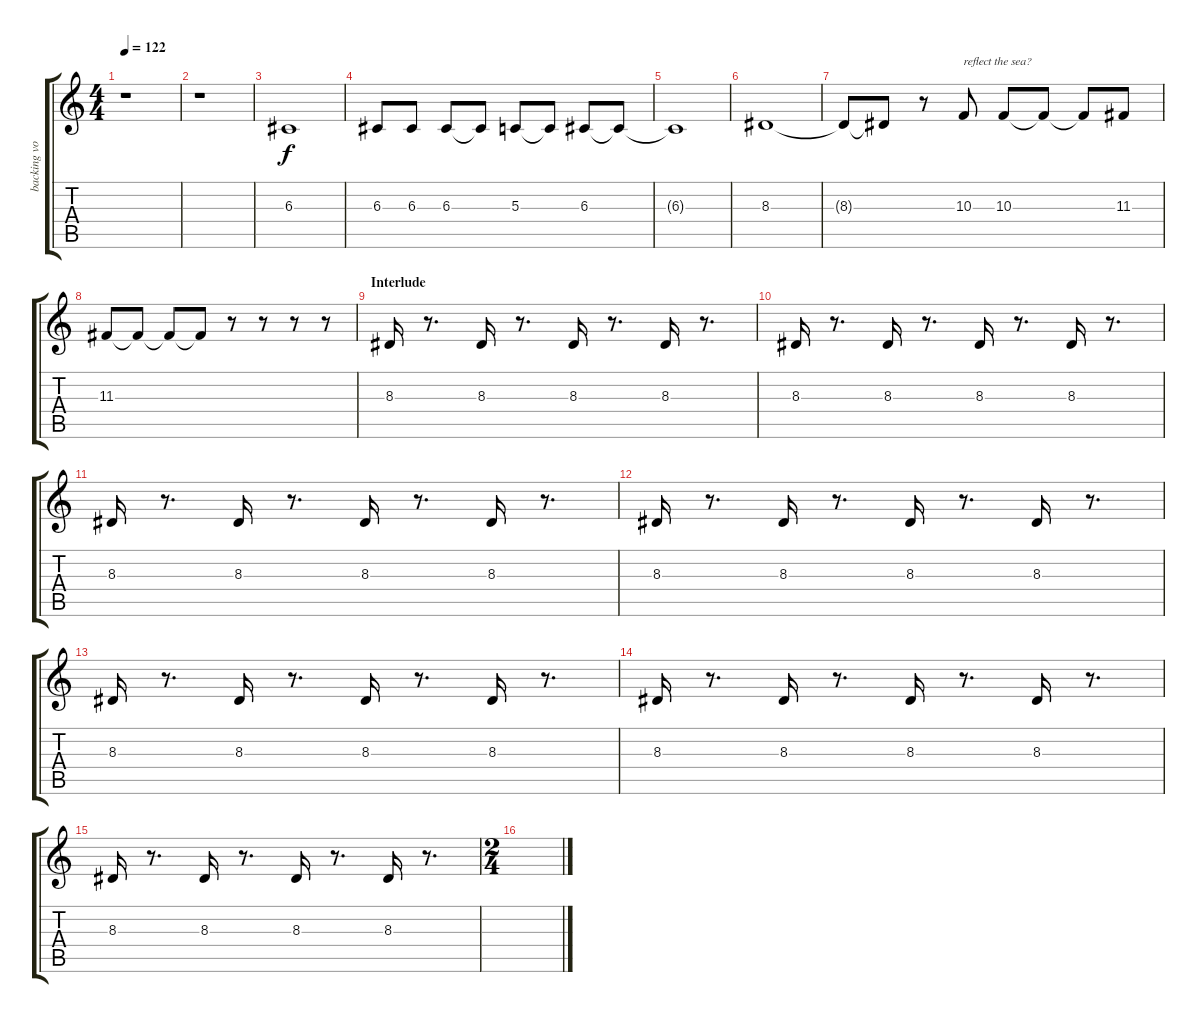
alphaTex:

\track ("backing vocals" "backing vo") {instrument choiraahs}
\staff {score tabs}
\tuning (E4 B3 G3 D3 A2 E2) {hide}
\ts (4 4)
\tempo 122
\clef g2
\ks c
r.1{dy f} |
r.1 |
6.3.1{volume 12} |
6.3.8 6.3.8 6.3.8 6.3{t}.8 5.3.8 5.3{t}.8 6.3.8 6.3{t}.8 |
6.3{t}.1 |
8.3.1 |
8.3{t}.8 8.3{t}.8 r.8 10.3.8{txt "reflect the sea?"} 10.3.8 10.3{t}.8 10.3{t}.8 11.3.8 |
11.3.8 11.3{t}.8 11.3{t}.8 11.3{t}.8 r.8 r.8 r.8 r.8 |
\section ("" "Interlude")
8.3.16 r.8{d} 8.3.16 r.8{d} 8.3.16 r.8{d} 8.3.16 r.8{d} |
8.3.16 r.8{d} 8.3.16 r.8{d} 8.3.16 r.8{d} 8.3.16 r.8{d} |
8.3.16 r.8{d} 8.3.16 r.8{d} 8.3.16 r.8{d} 8.3.16 r.8{d} |
8.3.16 r.8{d} 8.3.16 r.8{d} 8.3.16 r.8{d} 8.3.16 r.8{d} |
8.3.16 r.8{d} 8.3.16 r.8{d} 8.3.16 r.8{d} 8.3.16 r.8{d} |
8.3.16 r.8{d} 8.3.16 r.8{d} 8.3.16 r.8{d} 8.3.16 r.8{d} |
8.3.16 r.8{d} 8.3.16 r.8{d} 8.3.16 r.8{d} 8.3.16 r.8{d} |
\ts (2 4)
